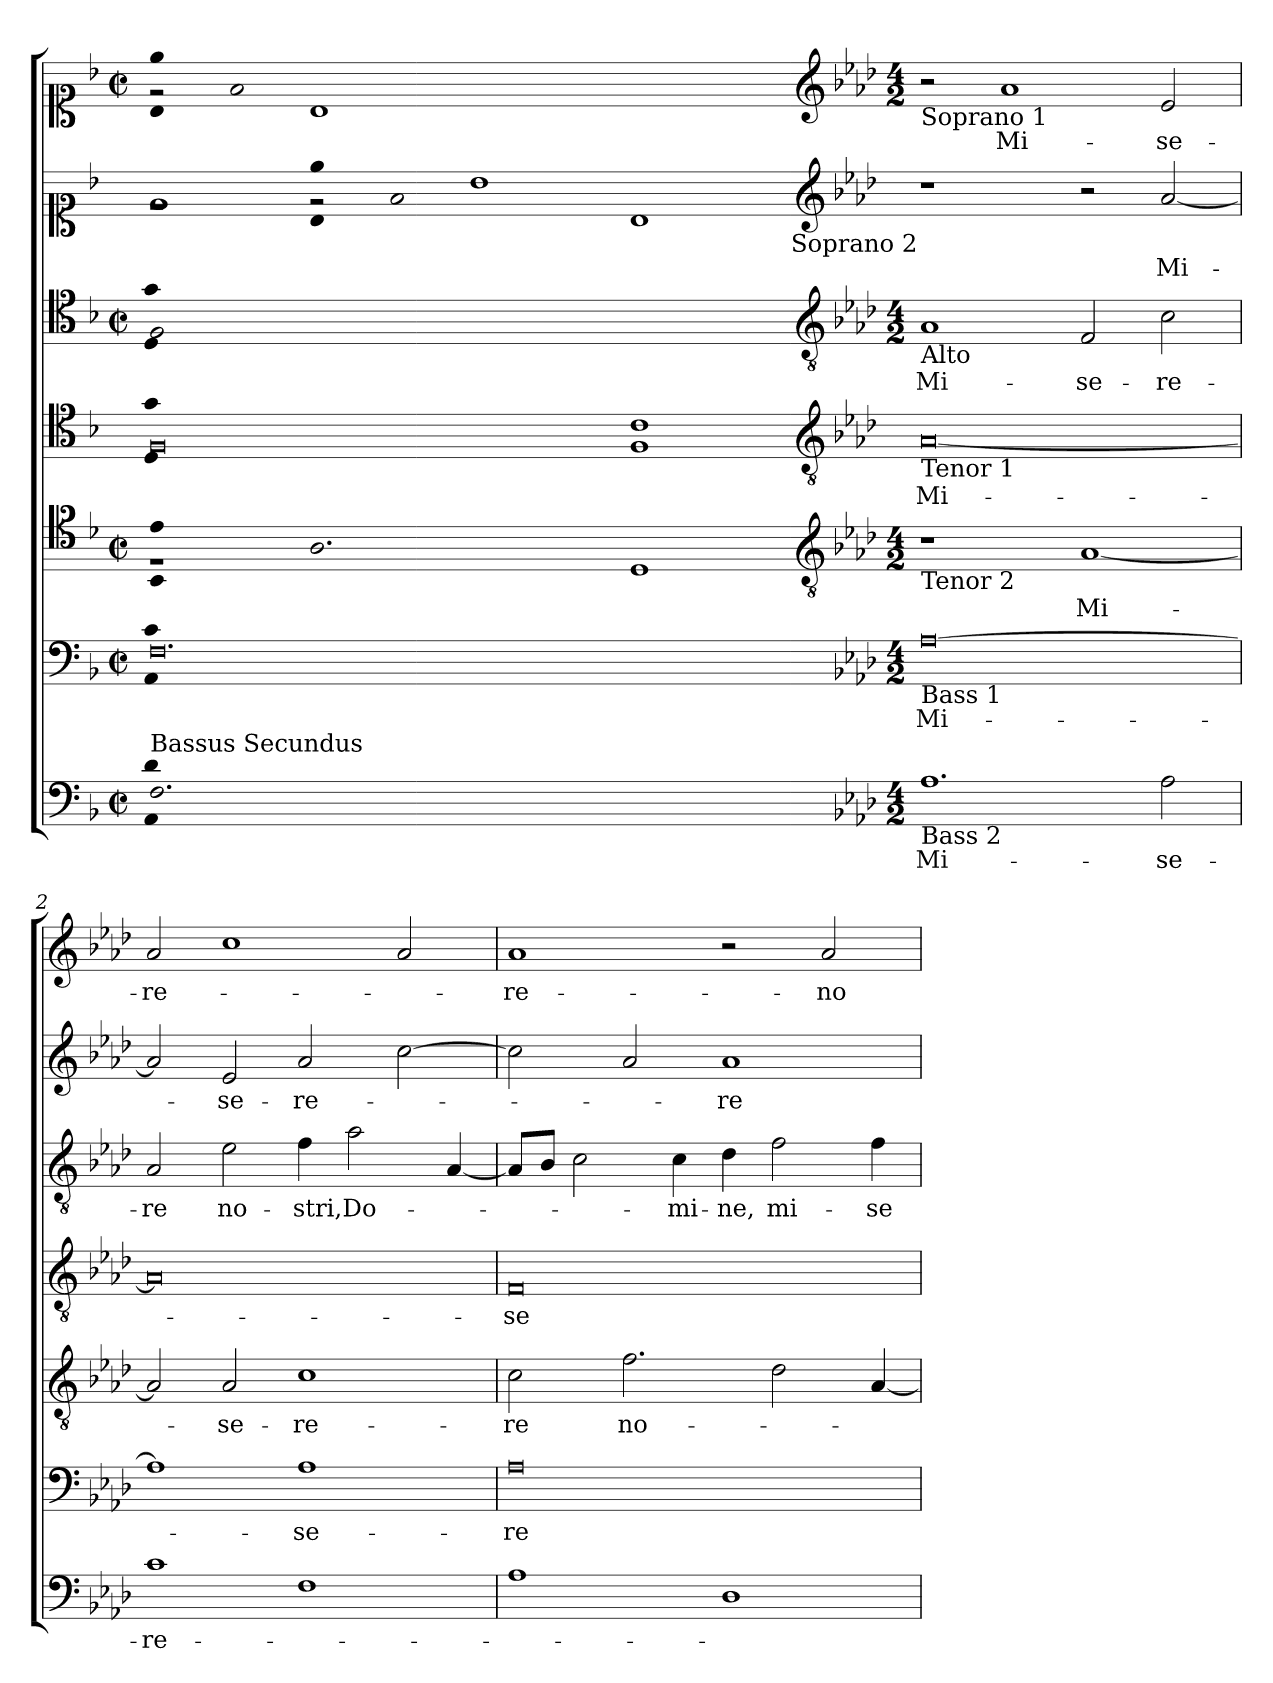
**kern	**text	**kern	**text	**kern	**text	**kern	**text	**kern	**text	**kern	**text	**kern	**text
*part7	*part7	*part6	*part6	*part5	*part5	*part4	*part4	*part3	*part3	*part2	*part2	*part1	*part1
*staff7	*staff7	*staff6	*staff6	*staff5	*staff5	*staff4	*staff4	*staff3	*staff3	*staff2	*staff2	*staff1	*staff1
*clefF4	*	*clefF4	*	*clefC5	*	*clefC4	*	*clefC4	*	*clefC1	*	*clefC1	*
*k[b-]	*	*k[b-]	*	*k[b-]	*	*k[b-]	*	*k[b-]	*	*k[b-]	*	*k[b-]	*
*F:	*	*F:	*	*F:	*	*F:	*	*F:	*	*F:	*	*F:	*
*M2/2	*	*M2/2	*	*M2/2	*	*	*	*M2/2	*	*	*	*M2/2	*
*met(c|)	*	*met(c|)	*	*met(c|)	*	*	*	*met(c|)	*	*	*	*met(c|)	*
=	=	=	=	=	=	=	=	=	=	=	=	=	=
*^	*	*	*	*	*	*	*	*	*	*	*	*	*
!	!	!	!	!	!	!	!	!	!	!	!	!	!LO:TX:a:t=Superius	!
!	!	!	!	!	!	!	!	!	!	!	!LO:TX:a:t=Superius Secundus	!	!	!
!	!	!	!	!	!	!	!	!	!LO:TX:a:t=Discantus	!	!	!	!	!
!	!	!	!	!	!	!	!LO:TX:a:t=Contra Tenor	!	!	!	!	!	!	!
!	!	!	!	!	!LO:TX:a:t=Tenor	!	!	!	!	!	!	!	!	!
!	!	!	!LO:TX:a:t=Bassus	!	!	!	!	!	!	!	!	!	!	!
!LO:TX:a:t=Bassus Secundus	!	!	!	!	!	!	!	!	!	!	!	!	!	!
!LO:N:head=open	!LO:N:n=1:head=solid	!	!	!	!	!	!	!	!	!	!	!	!	!
*	*	*	*^	*	*	*	*	*	*	*	*	*	*	*
!	!LO:N:n=2:head=solid	!	!	!LO:N:n=1:head=solid	!	!	!	!	!	!	!	!	!	!	!
*	*	*	*	*	*	*^	*	*	*	*	*	*	*	*	*
!	!	!	!	!LO:N:n=2:head=solid	!	!	!LO:N:n=1:head=solid	!	!	!	!	!	!	!	!	!
*	*	*	*	*	*	*	*	*	*^	*	*	*	*	*	*	*
!	!	!	!	!	!	!	!LO:N:n=2:head=solid	!	!	!LO:N:n=1:head=solid	!	!	!	!	!	!	!
*	*	*	*	*	*	*	*	*	*	*	*	*^	*	*	*	*	*
!	!	!	!	!	!	!	!	!	!	!LO:N:n=2:head=solid	!	!LO:N:head=open	!LO:N:n=1:head=solid	!	!	!	!	!
*	*	*	*	*	*	*	*	*	*	*	*	*	*	*	*	*	*^	*
!	!	!	!	!	!	!	!	!	!	!	!	!	!LO:N:n=2:head=solid	!	!	!	!	!LO:N:n=1:head=solid	!
*	*	*	*	*	*	*	*	*	*	*	*	*	*	*	*^	*	*	*	*
!	!	!	!	!	!	!	!	!	!	!	!	!	!	!	!	!	!	!	!LO:N:n=2:head=solid	!
1.F	1AA 1d	.	0.F!	1AA 1c	.	1rD	1GG 1c	.	0F!	1D 1g	.	1F	1D 1g	.	1re	1e	.	2re	1B- 1ee	.
!	!	!	!	!	!	!	!	!	!	!	!	!	!	!	!	!	!	!LO:N:head=open	!	!
.	.	.	.	.	.	.	.	.	.	.	.	.	.	.	.	.	.	1f	.	.
!	!	!	!	!	!	!LO:N:head=open	!	!	!	!	!	!	!	!	!	!LO:N:n=1:head=solid	!	!	!	!
!	!	!	!	!	!	!	!	!	!	!	!	!	!	!	!	!LO:N:n=2:head=solid	!	!	!	!
.	0ryy	.	.	0ryy	.	1.F	1ryy	.	.	0ryy	.	0ryy	0ryy	.	2re	1B- 1ee	.	.	1B-	.
!	!	!	!	!	!	!	!	!	!	!	!	!	!	!	!LO:N:head=open	!	!	!	!	!
2ryy	.	.	.	.	.	.	.	.	.	.	.	.	.	.	1f	.	.	2ryy	.	.
0ryy	.	.	.	.	.	.	1ryy	.	0ryy	.	.	.	.	.	.	1b-	.	0ryy	1ryy	.
.	.	.	.	.	.	1ryy	.	.	.	.	.	.	.	.	1ryy	.	.	.	.	.
.	1ryy	.	1ryy	1ryy	.	.	1BB-	.	.	1F 1c	.	1ryy	1ryy	.	.	1B-	.	.	1ryy	.
.	.	.	.	.	.	2ryy	.	.	.	.	.	.	.	.	2ryy	.	.	.	.	.
*v	*v	*	*	*	*	*v	*v	*	*v	*v	*	*v	*v	*	*v	*v	*	*v	*v	*
*	*	*v	*v	*	*	*	*	*	*	*	*	*	*	*
!	!	!	!	!	!	!	!	!	!	!LO:TX:b:t=Soprano 2	!	!	!
!!LO:LB:g=z
=1-	=1-	=1-	=1-	=1-	=1-	=1-	=1-	=1-	=1-	=1-	=1-	=1-	=1-
*	*	*	*	*clefGv2	*	*clefGv2	*	*clefGv2	*	*clefG2	*	*clefG2	*
*k[b-e-a-d-]	*	*k[b-e-a-d-]	*	*k[b-e-a-d-]	*	*k[b-e-a-d-]	*	*k[b-e-a-d-]	*	*k[b-e-a-d-]	*	*k[b-e-a-d-]	*
*A-:	*	*A-:	*	*A-:	*	*A-:	*	*A-:	*	*A-:	*	*A-:	*
*M4/2	*	*M4/2	*	*M4/2	*	*	*	*M4/2	*	*	*	*M4/2	*
!	!	!	!	!	!	!	!	!	!	!	!	!LO:TX:b:t=Soprano 1	!
!	!	!	!	!	!	!	!	!LO:TX:b:t=Alto	!	!	!	!	!
!	!	!	!	!	!	!LO:TX:b:t=Tenor 1	!	!	!	!	!	!	!
!	!	!	!	!LO:TX:b:t=Tenor 2	!	!	!	!	!	!	!	!	!
!	!	!LO:TX:b:t=Bass 1	!	!	!	!	!	!	!	!	!	!	!
!LO:TX:b:t=Bass 2	!	!	!	!	!	!	!	!	!	!	!	!	!
!	!LO:LY:b	!	!LO:LY:b	!	!	!	!LO:LY:b	!	!LO:LY:b	!	!	!	!
1.A-	Mi-	[0A-	Mi-	1r	.	[0A-	Mi-	1A-	Mi-	1r	.	2r	.
!	!	!	!	!	!	!	!	!	!	!	!	!	!LO:LY:b
.	.	.	.	.	.	.	.	.	.	.	.	1a-	Mi-
!	!	!	!	!	!LO:LY:b	!	!	!	!LO:LY:b	!	!	!	!
.	.	.	.	[1A-	Mi-	.	.	2F/	-se-	2r	.	.	.
!	!LO:LY:b	!	!	!	!	!	!	!	!LO:LY:b	!	!LO:LY:b	!	!LO:LY:b
2A-\	-se-	.	.	.	.	.	.	2c\	-re-	[2a-/	Mi-	2e-/	-se-
=2	=2	=2	=2	=2	=2	=2	=2	=2	=2	=2	=2	=2	=2
!	!LO:LY:b	!	!	!	!	!	!	!	!LO:LY:b	!	!	!	!LO:LY:b
1c	-re-	1A-]	.	2A-/]	.	0A-]	.	2A-/	-re	2a-/]	.	2a-/	-re-
!	!	!	!	!	!LO:LY:b	!	!	!	!LO:LY:b	!	!LO:LY:b	!	!
.	.	.	.	2A-/	-se-	.	.	2e-\	no-	2e-/	-se-	1cc	.
!	!	!	!LO:LY:b	!	!LO:LY:b	!	!	!	!LO:LY:b	!	!LO:LY:b	!	!
1F	.	1A-	-se-	1c	-re-	.	.	4f\	-stri,	2a-/	-re-	.	.
!	!	!	!	!	!	!	!	!	!LO:LY:b	!	!	!	!
.	.	.	.	.	.	.	.	2a-\	Do-	.	.	.	.
.	.	.	.	.	.	.	.	.	.	[2cc\	.	2a-/	.
.	.	.	.	.	.	.	.	[4A-/	.	.	.	.	.
=3	=3	=3	=3	=3	=3	=3	=3	=3	=3	=3	=3	=3	=3
!	!	!	!LO:LY:b	!	!LO:LY:b	!	!LO:LY:b	!	!	!	!	!	!LO:LY:b
1A-	.	0A-	-re-	2c\	-re	0F	-se-	8A-/L]	.	2cc\]	.	1a-	-re-
.	.	.	.	.	.	.	.	8B-/J	.	.	.	.	.
.	.	.	.	.	.	.	.	2c\	.	.	.	.	.
!	!	!	!	!	!LO:LY:b	!	!	!	!	!	!	!	!
.	.	.	.	2.f\	no-	.	.	.	.	2a-/	.	.	.
!	!	!	!	!	!	!	!	!	!LO:LY:b	!	!	!	!
.	.	.	.	.	.	.	.	4c\	-mi-	.	.	.	.
!	!	!	!	!	!	!	!	!	!LO:LY:b	!	!LO:LY:b	!	!
1D-	.	.	.	.	.	.	.	4d-\	-ne,	1a-	-re	2r	.
!	!	!	!	!	!	!	!	!	!LO:LY:b	!	!	!	!
.	.	.	.	2d-\	.	.	.	2f\	mi-	.	.	.	.
!	!	!	!	!	!	!	!	!	!	!	!	!	!LO:LY:b
.	.	.	.	.	.	.	.	.	.	.	.	2a-/	-no-
!	!	!	!	!	!	!	!	!	!LO:LY:b	!	!	!	!
.	.	.	.	[4A-/	.	.	.	4f\	-se-	.	.	.	.
=	=	=	=	=	=	=	=	=	=	=	=	=	=
*-	*-	*-	*-	*-	*-	*-	*-	*-	*-	*-	*-	*-	*-
